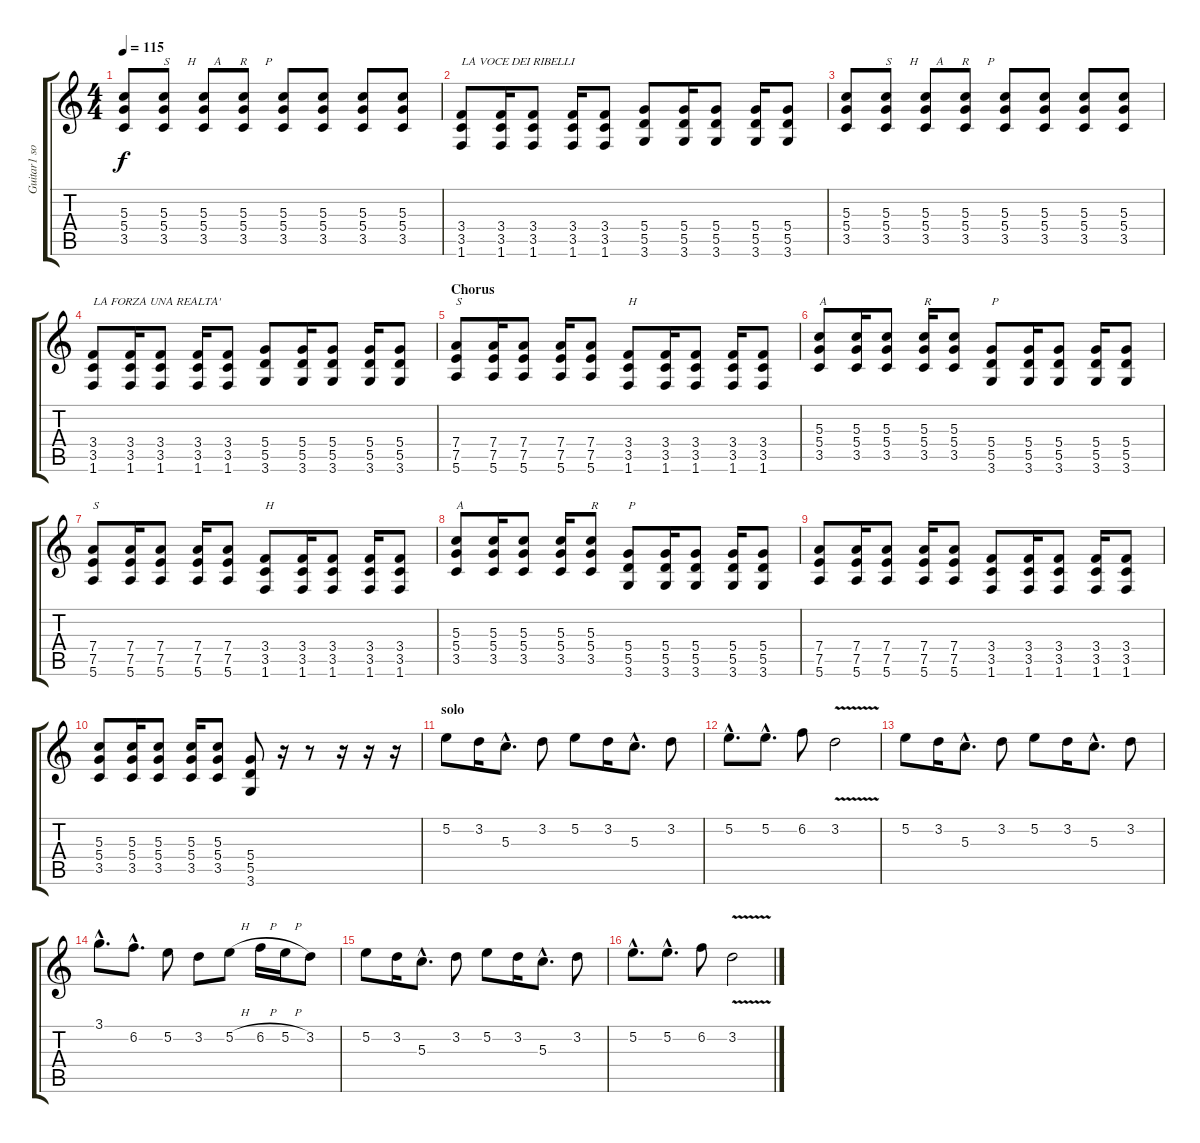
\track ("Guitar1 solo" "Guitar1 so") {instrument distortionguitar}
\staff {score tabs}
\tuning (E4 B3 G3 D3 A2 E2) {hide}
\ts (4 4)
\tempo 115
\clef g2
\ks c
(5.3 5.4 3.5).8{dy f} (5.3 5.4 3.5).8{txt "S      H      A      R      P"} (5.3 5.4 3.5).8 (5.3 5.4 3.5).8 (5.3 5.4 3.5).8 (5.3 5.4 3.5).8 (5.3 5.4 3.5).8 (5.3 5.4 3.5).8 |
(3.4 3.5 1.6).8{txt "LA VOCE DEI RIBELLI"} (3.4 3.5 1.6).16 (3.4 3.5 1.6).8 (3.4 3.5 1.6).16 (3.4 3.5 1.6).8 (5.4 5.5 3.6).8 (5.4 5.5 3.6).16 (5.4 5.5 3.6).8 (5.4 5.5 3.6).16 (5.4 5.5 3.6).8 |
(5.3 5.4 3.5).8 (5.3 5.4 3.5).8{txt "S      H      A      R      P"} (5.3 5.4 3.5).8 (5.3 5.4 3.5).8 (5.3 5.4 3.5).8 (5.3 5.4 3.5).8 (5.3 5.4 3.5).8 (5.3 5.4 3.5).8 |
(3.4 3.5 1.6).8{txt "LA FORZA UNA REALTA'"} (3.4 3.5 1.6).16 (3.4 3.5 1.6).8 (3.4 3.5 1.6).16 (3.4 3.5 1.6).8 (5.4 5.5 3.6).8 (5.4 5.5 3.6).16 (5.4 5.5 3.6).8 (5.4 5.5 3.6).16 (5.4 5.5 3.6).8 |
\section ("" "Chorus")
(7.4 7.5 5.6).8{txt "S"} (7.4 7.5 5.6).16 (7.4 7.5 5.6).8 (7.4 7.5 5.6).16 (7.4 7.5 5.6).8 (3.4 3.5 1.6).8{txt "H"} (3.4 3.5 1.6).16 (3.4 3.5 1.6).8 (3.4 3.5 1.6).16 (3.4 3.5 1.6).8 |
(5.3 5.4 3.5).8{txt "A"} (5.3 5.4 3.5).16 (5.3 5.4 3.5).8 (5.3 5.4 3.5).16{txt "R"} (5.3 5.4 3.5).8 (5.4 5.5 3.6).8{txt "P"} (5.4 5.5 3.6).16 (5.4 5.5 3.6).8 (5.4 5.5 3.6).16 (5.4 5.5 3.6).8 |
(7.4 7.5 5.6).8{txt "S"} (7.4 7.5 5.6).16 (7.4 7.5 5.6).8 (7.4 7.5 5.6).16 (7.4 7.5 5.6).8 (3.4 3.5 1.6).8{txt "H"} (3.4 3.5 1.6).16 (3.4 3.5 1.6).8 (3.4 3.5 1.6).16 (3.4 3.5 1.6).8 |
(5.3 5.4 3.5).8{txt "A"} (5.3 5.4 3.5).16 (5.3 5.4 3.5).8 (5.3 5.4 3.5).16 (5.3 5.4 3.5).8{txt "R"} (5.4 5.5 3.6).8{txt "P"} (5.4 5.5 3.6).16 (5.4 5.5 3.6).8 (5.4 5.5 3.6).16 (5.4 5.5 3.6).8 |
(7.4 7.5 5.6).8 (7.4 7.5 5.6).16 (7.4 7.5 5.6).8 (7.4 7.5 5.6).16 (7.4 7.5 5.6).8 (3.4 3.5 1.6).8 (3.4 3.5 1.6).16 (3.4 3.5 1.6).8 (3.4 3.5 1.6).16 (3.4 3.5 1.6).8 |
(5.3 5.4 3.5).8 (5.3 5.4 3.5).16 (5.3 5.4 3.5).8 (5.3 5.4 3.5).16 (5.3 5.4 3.5).8 (5.4 5.5 3.6).8 r.16 r.8 r.16 r.16 r.16 |
\section ("" "solo")
5.2.8 3.2.16 5.3{hac}.8{d} 3.2.8 5.2.8 3.2.16 5.3{hac}.8{d} 3.2.8 |
5.2{hac}.8{d} 5.2{hac}.8{d} 6.2.8 3.2{v}.2 |
5.2.8 3.2.16 5.3{hac}.8{d} 3.2.8 5.2.8 3.2.16 5.3{hac}.8{d} 3.2.8 |
3.1{hac}.8{d} 6.2{hac}.8{d} 5.2.8 3.2.8 5.2{h}.8 6.2{h}.16 5.2{h}.16 3.2.8 |
5.2.8 3.2.16 5.3{hac}.8{d} 3.2.8 5.2.8 3.2.16 5.3{hac}.8{d} 3.2.8 |
5.2{hac}.8{d} 5.2{hac}.8{d} 6.2.8 3.2{v}.2
